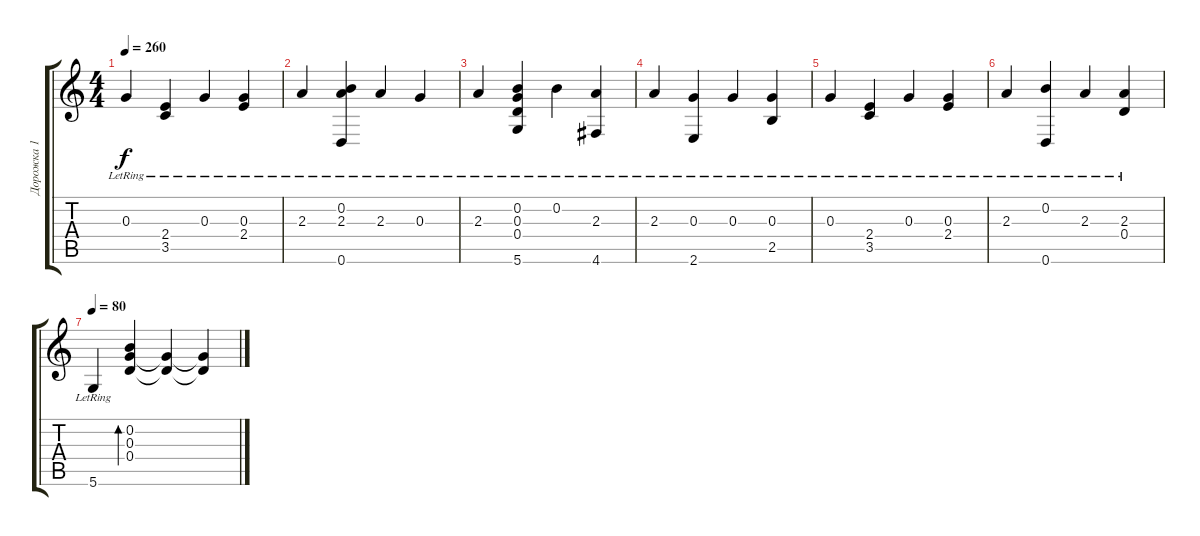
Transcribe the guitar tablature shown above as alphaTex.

\track ("Дорожка 1" "Дорожка 1") {instrument acousticguitarsteel}
\staff {score tabs}
\tuning (E4 B3 G3 D3 A2 D2) {hide}
\ts (4 4)
\tempo 260
\clef g2
\ks c
0.3{lr}.4{dy f} (2.4{lr} 3.5{lr}).4 0.3{lr}.4 (0.3{lr} 2.4{lr}).4 |
2.3{lr}.4 (0.2{lr} 2.3{lr} 0.6{lr}).4 2.3{lr}.4 0.3{lr}.4 |
2.3{lr}.4 (0.2{lr} 0.3{lr} 0.4{lr} 5.6{lr}).4 0.2{lr}.4 (2.3{lr} 4.6{lr}).4 |
2.3{lr}.4 (0.3{lr} 2.6{lr}).4 0.3{lr}.4 (0.3{lr} 2.5{lr}).4 |
0.3{lr}.4 (2.4{lr} 3.5{lr}).4 0.3{lr}.4 (0.3{lr} 2.4{lr}).4 |
2.3{lr}.4 (0.2{lr} 0.6{lr}).4 2.3{lr}.4 (2.3{lr} 0.4).4 |
\tempo 80
5.6{lr}.4 (0.2 0.3 0.4).4{bd 120} (0.3{t} 0.4{t}).4 (0.3{t} 0.4{t}).4
